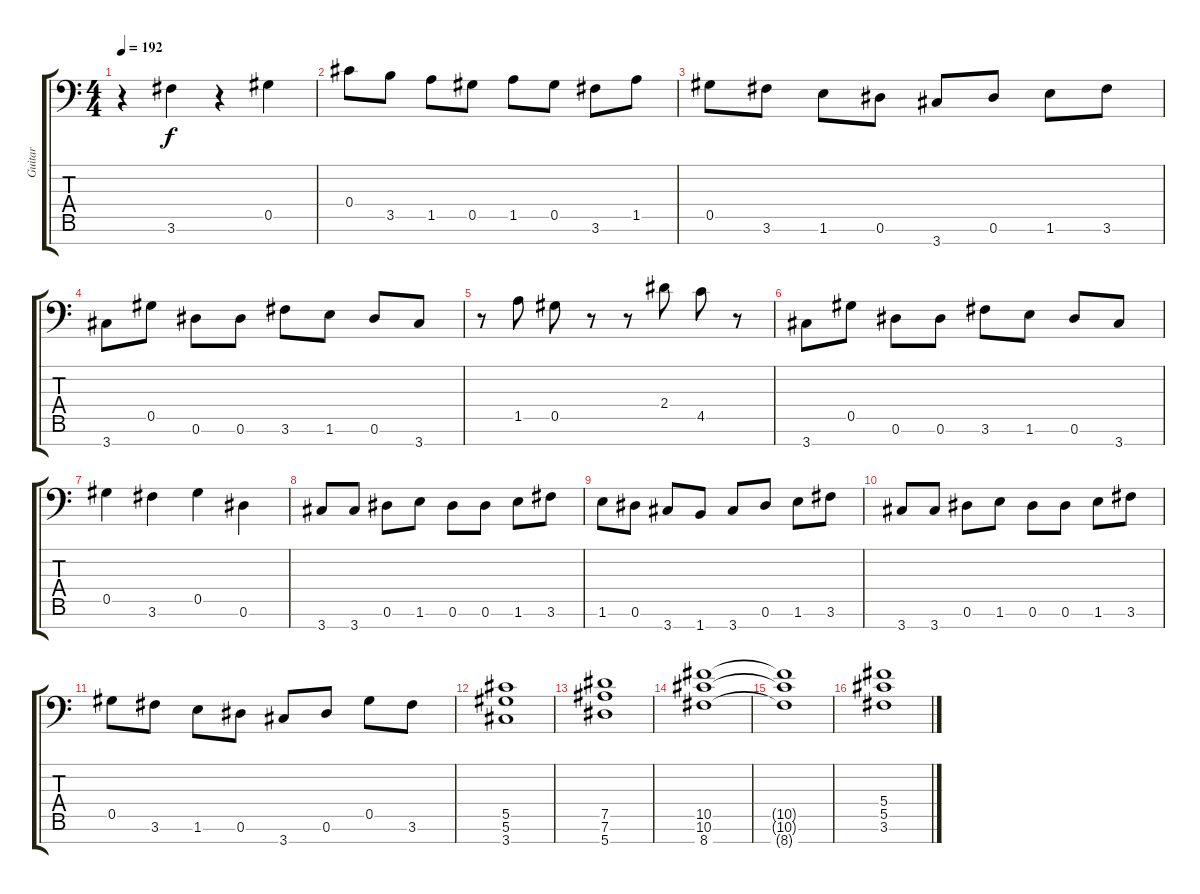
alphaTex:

\track ("Guitar" "Guitar") {instrument distortionguitar}
\staff {score tabs}
\tuning (Eb4 Bb3 Gb3 Db3 Ab2 Eb2 Bb1) {hide}
\ts (4 4)
\tempo 192
\clef f4
\ks c
r.4{dy f} 3.6.4 r.4 0.5.4 |
0.4.8 3.5.8 1.5.8 0.5.8 1.5.8 0.5.8 3.6.8 1.5.8 |
0.5.8 3.6.8 1.6.8 0.6.8 3.7.8 0.6.8 1.6.8 3.6.8 |
3.7.8 0.5.8 0.6.8 0.6.8 3.6.8 1.6.8 0.6.8 3.7.8 |
r.8 1.5.8 0.5.8 r.8 r.8 2.4.8 4.5.8 r.8 |
3.7.8 0.5.8 0.6.8 0.6.8 3.6.8 1.6.8 0.6.8 3.7.8 |
0.5.4 3.6.4 0.5.4 0.6.4 |
3.7.8 3.7.8 0.6.8 1.6.8 0.6.8 0.6.8 1.6.8 3.6.8 |
1.6.8 0.6.8 3.7.8 1.7.8 3.7.8 0.6.8 1.6.8 3.6.8 |
3.7.8 3.7.8 0.6.8 1.6.8 0.6.8 0.6.8 1.6.8 3.6.8 |
0.5.8 3.6.8 1.6.8 0.6.8 3.7.8 0.6.8 0.5.8 3.6.8 |
(5.5 5.6 3.7).1 |
(7.5 7.6 5.7).1 |
(10.5 10.6 8.7).1 |
(10.5{t} 10.6{t} 8.7{t}).1 |
(5.4 5.5 3.6).1
